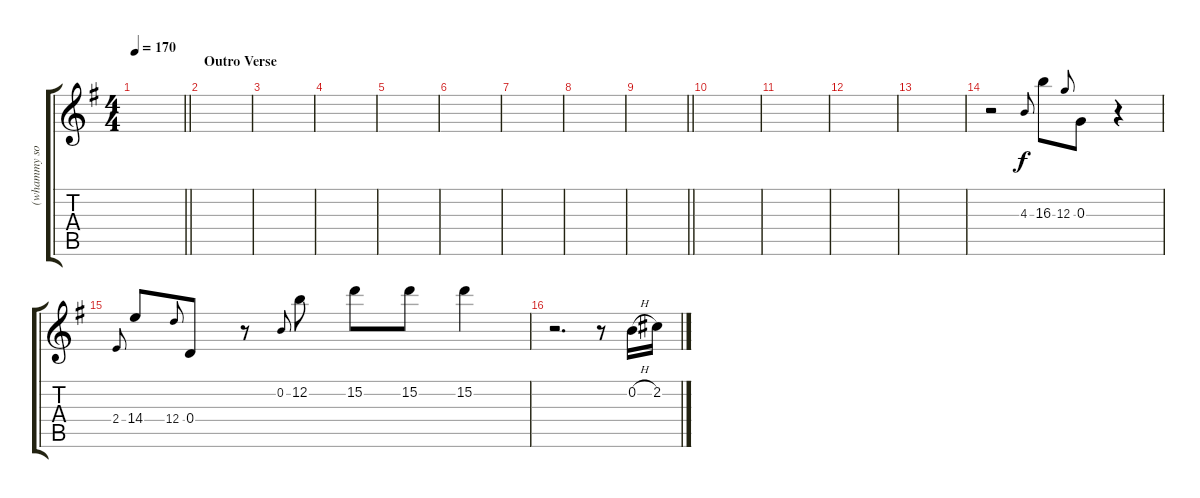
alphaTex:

\track ("(whammy sound effect)" "(whammy so") {instrument distortionguitar}
\staff {score tabs}
\tuning (E4 B3 G3 D3 A2 E2) {hide}
\ts (4 4)
\tempo 170
\clef g2
\barLineRight lightlight
\ks eminor
|
\section ("" "Outro Verse")
|
|
|
|
|
|
|
\barLineRight lightlight
|
|
|
|
|
r.2{volume 14 instrument distortionguitar} 4.3.8{gr onbeat} 16.3.8 12.3.8{gr onbeat} 0.3.8 r.4 |
2.4.8{gr onbeat} 14.4.8 12.4.8{gr onbeat} 0.4.8 r.8 0.2.8{gr onbeat} 12.2.8 15.2.8 15.2.8 15.2.4 |
r.2{d} r.8 0.2{h}.16 2.2.16
